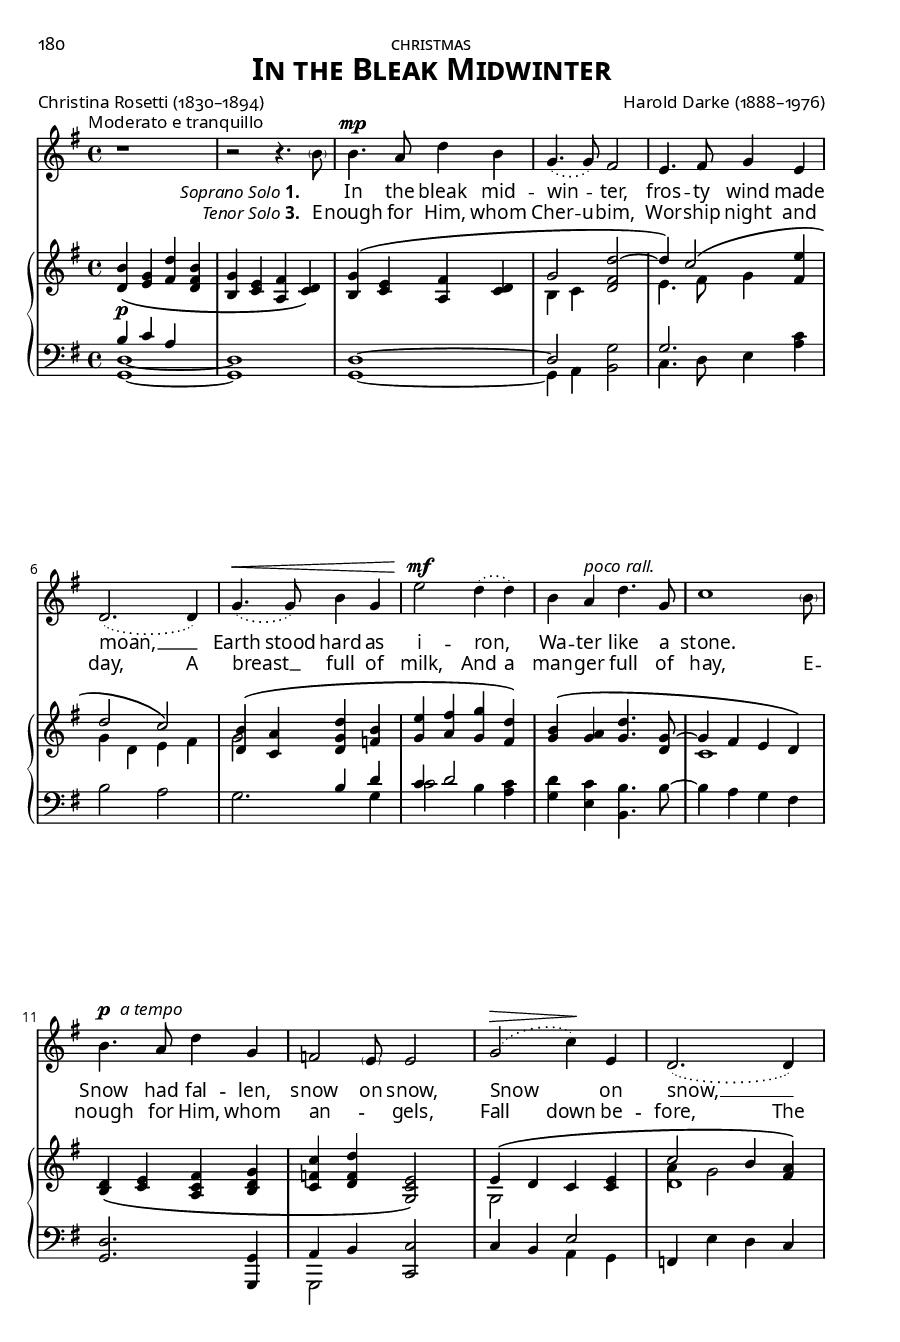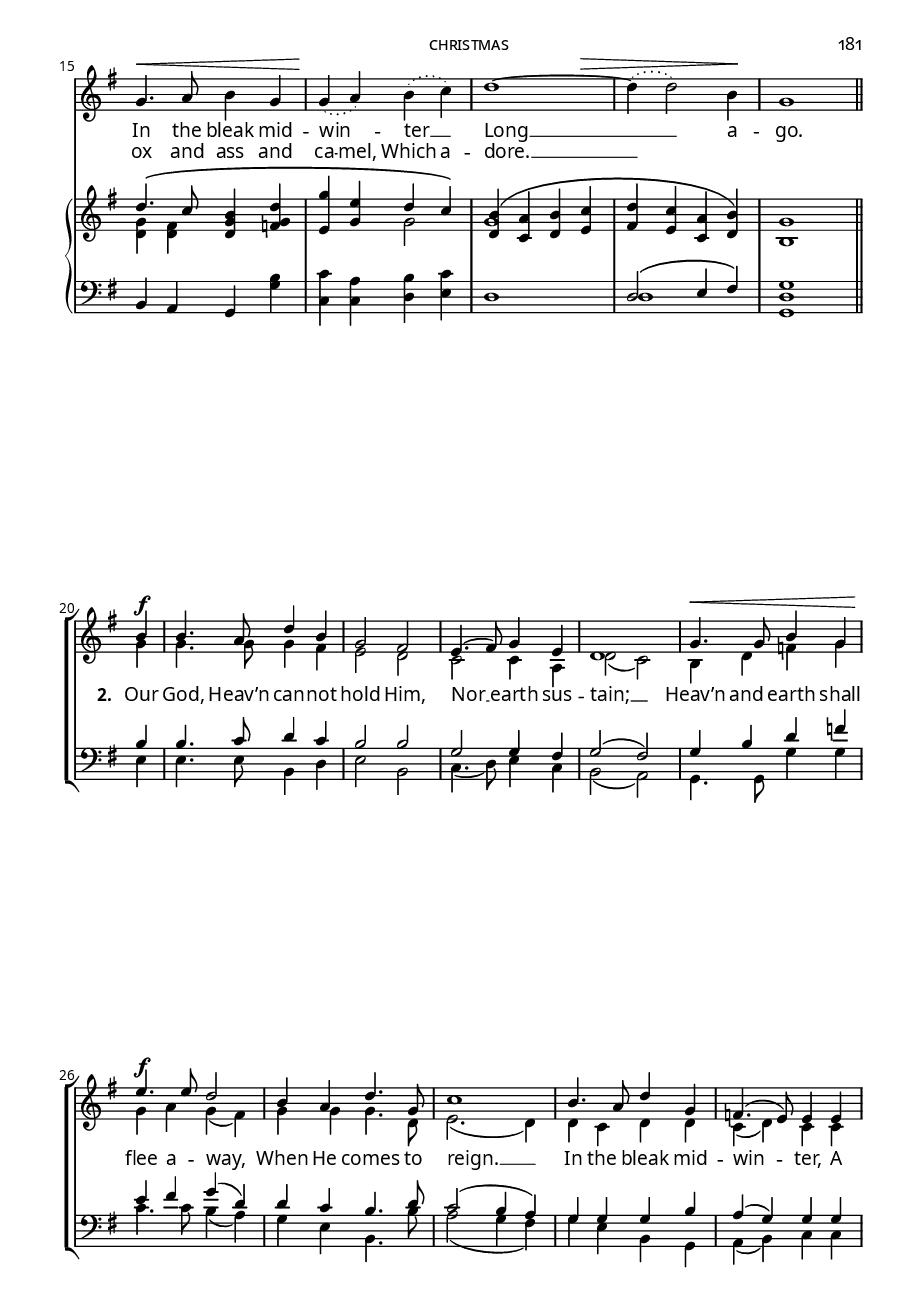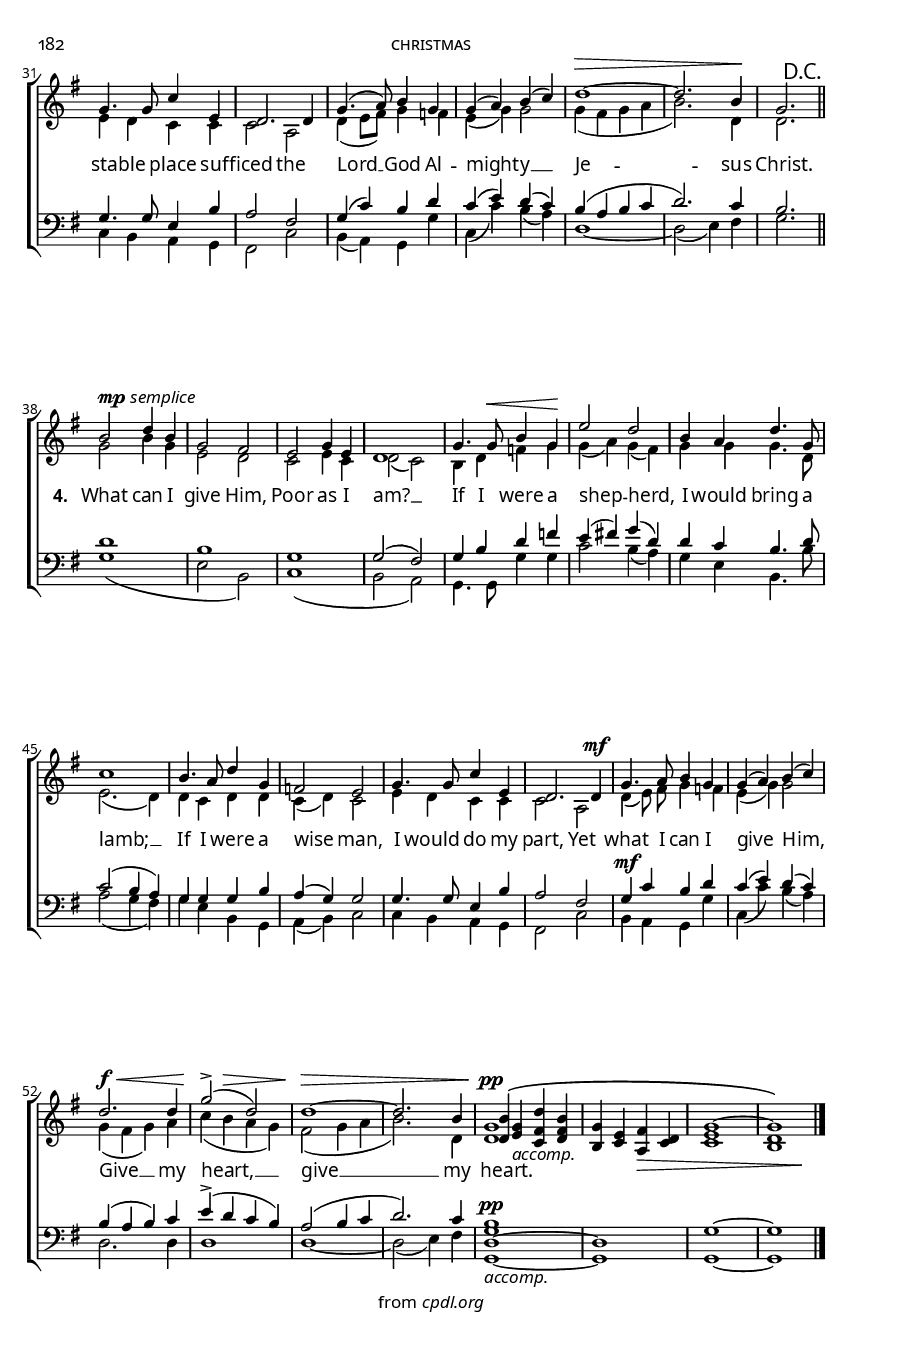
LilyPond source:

\version "2.14.2"
\include "util.ly"
\version "2.14.2"
\header {
  title = \markup{\override #'(font-name . "Garamond Premier Pro Semibold"){ \abs-fontsize #15 \smallCapsOldStyle"In the Bleak Midwinter"}}
  poet = \markup\oldStyleNum"Christina Rosetti (1830–1894)"
  composer = \markup\oldStyleNum"Harold Darke (1888–1976)"
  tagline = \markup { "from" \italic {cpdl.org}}
}

\paper {
  %print-all-headers = ##f
  paper-height = 9\in
  paper-width = 6\in
  indent = 0\in
  %system-system-spacing = #'((basic-distance . 10) (padding . 0))
  system-system-spacing =
    #'((basic-distance . 12)
       (minimum-distance . 0)
       (padding . -2)
       (stretchability . 100))
  ragged-last-bottom = ##f
  ragged-bottom = ##f
  two-sided = ##t
  inner-margin = 0.5\in
  outer-margin = 0.25\in
  top-margin = 0.25\in
  bottom-margin = 0.25\in
  first-page-number = #180
  print-first-page-number = ##t
  headerLine = \markup{\override #'(font-name . "Garamond Premier Pro") \smallCapsOldStyle"christmas"}
  oddHeaderMarkup = \markup\fill-line{
     \override #'(font-name . "Garamond Premier Pro")\abs-fontsize #8.5
     \combine 
        \fill-line{"" \on-the-fly #print-page-number-check-first
        \oldStylePageNum""
        }
        \fill-line{\headerLine}
  }
  evenHeaderMarkup = \markup {
     \override #'(font-name . "Garamond Premier Pro")\abs-fontsize #8.5
     \combine
        \on-the-fly #print-page-number-check-first
        \oldStylePageNum""
        \fill-line{\headerLine}
  }
}
#(set-global-staff-size 15) \paper{ #(define fonts (make-pango-font-tree "GoudyOlSt BT" "Garamond Premier Pro" "Garamond Premier Pro" (/ 15 20))) }
global = {
  \key g \major
  \time 4/4
  \autoBeamOff
  \override DynamicLineSpanner #'staff-padding = #0.0
  \override DynamicLineSpanner #'Y-extent = #'(-1 . 1)
}

sopMusic = \relative c'' {
  \oneVoice
  \tempo \markup{\override #'(font-name . "Garamond Premier Pro") "Moderato e tranquillo"}
  r1 |
  r2 r4. \parenthesize b8 |
  b4.^\mp a8 d4 b |
  \slurDotted
  g4.( g8) fis2 |
  e4. fis8 g4 e |
  d2.( d4) |
  
  g4.^\<( g8) b4 g |
  e'2^\mf d4( d) |
  b4 a^\markup\italic"poco rall." d4. g,8 |
  << c1 { s2. s8 \parenthesize b8 }>>|
  b4.^\markup{\dynamic"p"\italic" a tempo"} a8 d4 g, |
  << f2 { s4. \parenthesize e8}>> e2 |
  
  \slurDotted g2(^\> c4)\! e,4 |
  d2.( d4) |
  g4.^\< a8 b4 g |
  g\!( a) b( c) |
  << d1~ {s2. s4^\>}>> |
  d4( d2) b4\! |
  g1 \bar "||" \break
  \slurSolid
  
  %second verse
  \voiceOne
  \partial 4 b4^\f |
  b4. a8 d4 b |
  g2 fis |
  e4.( fis8) g4 e |
  d1 |
  g4.^\< g8 b4 g |
  
  e'4.^\f e8 d2 |
  b4 a d4. g,8 |
  c1 |
  b4. a8 d4 g, |
  f4.( e8) e4 e |
  g4. g8 c4 e,4 |
  
  d2. d4 |
  g4.( a8) b4 g |
  g( a) b( c) |
  d1~^\> |
  d2. b4\! |
  \partial 2. g2.
  \once \override Score.RehearsalMark #'break-visibility = #end-of-line-visible
  \once \override Score.RehearsalMark #'self-alignment-X = #RIGHT \mark "D.C." \bar "||" \break
  
  %Verse 4
  b2^\markup{\dynamic"mp" \italic"semplice"} d4 b |
  g2 fis |
  e2 g4 e |
  d1 |
  g4. g8^\< b4 g\! |
  e'2 d2 |
  b4 a d4. g,8 |
  
  c1 |
  b4. a8 d4 g, |
  f2 e2 |
  g4. g8 c4 e,4 |
  d2. d4^\mf |
  g4. a8 b4 g |
  
  g( a) b( c) |
  d2. d4 |
  g2^>( d) |
  d1~ |
  d2. b4 |
  <b d,>4\( <g e>_\markup\italic"accomp." <d' fis, c> <b fis d> |
  <g b,> <e c> <fis a,>_\> <d c> |
  <g e c>1~ |
  <g d b>1*2/4\) s2\! \bar "|."
}
sopWords = \lyricmode {
  
}

altoMusic = \relative c' {
  s1*19 |
  
  g'4 |
  g4. g8 g4 fis |
  e2 d |
  c c4 a |
  d2( c) |
  b4 d f g |
  
  g a g( fis) |
  g g g4. d8 |
  e2.( d4) |
  d c d d |
  c( d) c c |
  e d c c |
  
  c2 a |
  d4( e8[ fis]) g4 f |
  e( g) g2 |
  g4( fis g a |
  b2.) d,4 |
  d2. \bar "||"
  
  g2 b4 g |
  e2 d |
  c e4 c |
  d2( c) |
  b4 d f g |
  g( a) g( fis) |
  g g g4. d8 |
  
  e2.( d4) |
  d c d d |
  c( d) c2 |
  e4 d c c |
  c2 a |
  d4( e8) fis g4 f |
  
  e( g) g2 |
  g4(^\f^\< fis g) a |
  c(\! b^\> a g) |
  fis2(\> g4 a |
  b2.) d,4 |
  <d g>1^\pp |
}
altoWords = {
  \dropLyricsV
  \set stanza = \markup {\normal-text\italic "Soprano Solo" "1. "}
  \lyricmode {
    _ In the bleak mid -- win -- ter,
    fros -- ty wind made moan, __
    \set ignoreMelismata = ##t
    Earth stood hard as i -- ron, _
    Wa -- ter like a stone. ""
    Snow had fal -- len, snow on snow,
    Snow _ on snow, __ _
    In the bleak mid -- win -- _ ter __ _
    Long __ _ _ a -- go.
    
    \unset ignoreMelismata
    \set stanza = #"2. "
    Our God, Heav’n can -- not hold Him,
    Nor __ earth \set associatedVoice = "tenors"
    sus -- tain; __
    \set associatedVoice = "altos"
    Heav’n and earth shall flee a -- way,
    \set associatedVoice = "sopranos"
    When He comes \set associatedVoice = "altos"
    to reign. __
    
    In the bleak mid -- win -- ter,
    A sta -- ble place suf -- ficed
    the \unset associatedVoice Lord __ God Al -- might -- y __
    Je -- sus Christ.
    
    \set stanza = #"4. "
    \set associatedVoice = "altos"
    What can I give Him,
    Poor as \set associatedVoice = "tenors" I am? __
    If I were a shep -- herd,
    I would bring a lamb; __
    If I were a wise man,
    \set associatedVoice = "altos"
    I would do my part,
    \set associatedVoice = "sopranos"
    Yet "" what I can I give \set associatedVoice = "tenors"
    Him,
    
    Give __ my \set associatedVoice = "basses" heart, __
    give __ \unset associatedVoice my heart.
  }
}
altoWordsII = \lyricmode {
  
}
altoWordsIII = {
  \dropLyricsIV
  \set stanza = \markup {\normal-text\italic "Tenor Solo" "3. "}
  \lyricmode {
    \set ignoreMelismata = ##t
    E -- nough for Him, whom Cher -- u -- bim,
    Wor -- ship night and day,
    A breast __ _ full of milk,
    And a man -- ger full of hay,
    E -- nough for Him, whom an -- _ gels, Fall down be -- fore,
    The ox and ass and ca -- mel, Which a -- dore. __ _
  }
}
altoWordsIV = \lyricmode {} abc = \lyricmode{
\set ignoreMelismata = ##t
  \set stanza = #"4. "
  _ An -- gels and arch -- an -- _ gels May have ga -- thered there _
  Cher -- u -- bim and Ser -- a -- phim _ Throng -- _ ed the air
  But on -- ly His __ _ mo -- _ ther _
  In her maid -- en bliss _
  Wor -- shipped the Be -- lov -- ed with __ _ a __ _ kiss.
}
altoWordsV = \lyricmode {} abc = \lyricmode{
\set ignoreMelismata = ##t
}

tenorMusic = \relative c' {
  s1*19 |
  
  b4 |
  b4. c8 d4 c |
  b2 b |
  g g4 fis |
  g2( fis) |
  g4 b d f |
  
  e fis g( d) |
  d c b4. d8 |
  c2( b4 a) |
  g g g b |
  a( g) g g |
  g4. g8 e4 b' |
  
  a2 fis |
  g4( c) b d |
  c( e) d( c) |
  b( a b c |
  d2.) c4 |
  b2. \bar "||"
  
  %verse 4
  d1 |
  b |
  g |
  g2( fis) |
  g4 b d f |
  e( fis!) g( d) |
  d c b4. d8 |
  
  c2( b4 a) |
  g g g b |
  a( g) g2 |
  g4. g8 e4 b' |
  a2 fis |
  g4^\mf c b d |
  
  c4( e) d( c) |
  b( a b ) c |
  e4^>( d c b) |
  a2( b4 c |
  d2.) c4 |
  b1^\pp
}
tenorWords = \lyricmode {

}

bassMusic = \relative c {
  s1*19 |
  
  e4 |
  e4. e8 b4 d |
  e2 b |
  c4.( d8) e4 c |
  b2( a) |
  g4. g8 g'4 g |
  
  c4. c8 b4( a) |
  g e b4. b'8 |
  a2( g4 fis) |
  g e b g |
  a( b) c c |
  c b a g |
  
  fis2 c' |
  b4( a) g g' |
  c,( c') b( a) |
  d,1~ |
  d2( e4) fis |
  g2. \bar "||"
  
  %verse 4
  g1( |
  e2 b) |
  c1( |
  b2 a) |
  g4. g8 g'4 g |
  c2 b4( a) |
  g e b4. b'8 |
  
  a2( g4 fis) |
  g e b g |
  a( b) c2 |
  c4 b a g |
  fis2 c' |
  b4 a g g' |
  
  c,( c') b( a) |
  d,2. d4 |
  d1 |
  d~ |
  d2( e4) fis |
  << g1 \\
    {\oneVoice<d g,>1~_\markup\italic"accomp." | q | <g g,>~ | q} >> \bar "|."
}
bassWords = \lyricmode {

}

pianoRH = \relative c'' {
  \set Staff.midiInstrument = "piano"
  <b d,>4\(_\p <g e> <fis d'> <b fis d> |
  <g b,> <e c> <fis a,> <d c>\) |
  << {<g b,>\( <e c> <fis a,> <d c> |
     g2 <d fis d'>2~ |
     d'4\) c2\( <e fis,>4 | d2 c\) } \\
     {s1 |
      b,4 c s2 | 
      e4. fis8 g4 s | g d e fis } >> |
     
  << {<b d,>4\( <a c,> <d g, d> <b f> | <e g,> <fis a,> <g g,> <d fis,>\)} \\
     {g,2 s | s1} >> |
  << {<b g>4\( <a g> <d g,>4. <g, d>8~ | g4 fis e d\) } \\
     {s1 | c1} >> |
  <d b>4\( <e c> <fis c a> <g d b> |
  <c f, c> <d f, d> <e, c g>2\) |
  
  << {e4\( d c <e c> |
      c'2 b4 <a fis>\) |
      d4.\( c8 <b g d>4 <d g, f> |
      <g e,> <e g,> d c\) |
      <b d,>\( <a c,> <b d,> <c e,> |
      <d fis,> <c e,> <a c,> <b d,>\) } \\
     {g,2 s |
      a'4 g2 s4 |
      <g d>4 <fis d> s2 |
      s2 g2 |
      g1 |
      s1 } \\
     {\voiceTwo s1 d1} >> |
  <g b,>1 \bar "||"
}

pianoLH = \relative c' {
  \set Staff.midiInstrument = "piano"
  << {b4 c a s | s1} \\
     {<d, g,>1~ | q} >> |
  << {d1~ | d2 s2 | g2. s4 } \\
     {g,1~| g4 a <b g'>2 | c4. d8 e4 <a c> } >> |
  b2 a |
  
  << {s2 b4 d4 | c4 d2 s4 } \\
            {g,2. g4| c2 b4 <c a>} >>
  <d g,> <c e,> <b b,>4. b8~ |
  b4 a g fis |
  <d g,>2. <g, g,>4 |
  << {a4 b} \\ {g,2} >> <c c'>2 |
  
  c'4 b << {e2} \\ {a,4 g} >> |
  f e' d c |
  b a g <g' b> |
  <c c,> <a c,> <b d,> <c e,> |
  d,1 |
  << {d2\( e4 fis\)} \\ {d1} >> |
  <g d g,>1 \bar "||"
}

\score {
  <<
   \new ChoirStaff <<
    \new Staff = women <<
      \new Voice = "sopranos" { \voiceOne << \global \sopMusic >> }
      \new Voice = "altos" { \voiceTwo << \global \altoMusic >> }
    >>
   \new Staff = men <<
      \clef bass
      \new Voice = "tenors" { \voiceOne << \global \tenorMusic >> }
      \new Voice = "basses" { \voiceTwo << \global \bassMusic >> }
    >>
    \new Lyrics \with { alignAboveContext = #"women" \override VerticalAxisGroup #'nonstaff-relatedstaff-spacing = #'((basic-distance . 1))} \lyricsto "sopranos" \sopWords
    \new Lyrics = "altosV"  \with { alignBelowContext = #"women" } \lyricsto "sopranos" \altoWordsV
    \new Lyrics = "altosIV"  \with { alignBelowContext = #"women" } \lyricsto "sopranos" \altoWordsIV
    \new Lyrics = "altosIII"  \with { alignBelowContext = #"women" } \lyricsto "sopranos" \altoWordsIII
    \new Lyrics = "altosII"  \with { alignBelowContext = #"women" } \lyricsto "sopranos" \altoWordsII
    \new Lyrics = "altos"  \with { alignBelowContext = #"women" \override VerticalAxisGroup #'nonstaff-relatedstaff-spacing = #'((basic-distance . 1))} \lyricsto "sopranos" \altoWords
    \new Lyrics \with { alignAboveContext = #"men" \override VerticalAxisGroup #'nonstaff-relatedstaff-spacing = #'((basic-distance . 1)) } \lyricsto "tenors" \tenorWords
    \new Lyrics \with { alignBelowContext = #"men" \override VerticalAxisGroup #'nonstaff-relatedstaff-spacing = #'((basic-distance . 1)) } \lyricsto "basses" \bassWords
  >>
    \new PianoStaff << \new Staff { \new Voice { \global \pianoRH } } \new Staff { \clef "bass" \global \pianoLH } >>
  >>
  \layout {
%6.14 \context {\Lyrics\override LyricText #'font-size = #0.9 }
    \context {
      \Score
      \override SpacingSpanner #'base-shortest-duration = #(ly:make-moment 1 4)
      %\override SpacingSpanner #'common-shortest-duration = #(ly:make-moment 1 2)
    }
    \context {
      % Remove all empty staves
      \Staff \RemoveEmptyStaves \override VerticalAxisGroup #'remove-first = ##t
    }
    \context {
      \Lyrics
      \override LyricText #'X-offset = #center-on-word
    }
  }
  \midi {
    \tempo 4 = 90
    \set Staff.midiInstrument = "flute"
  
    \context {
      \Voice
      \remove "Dynamic_performer"
    }
  }
}
